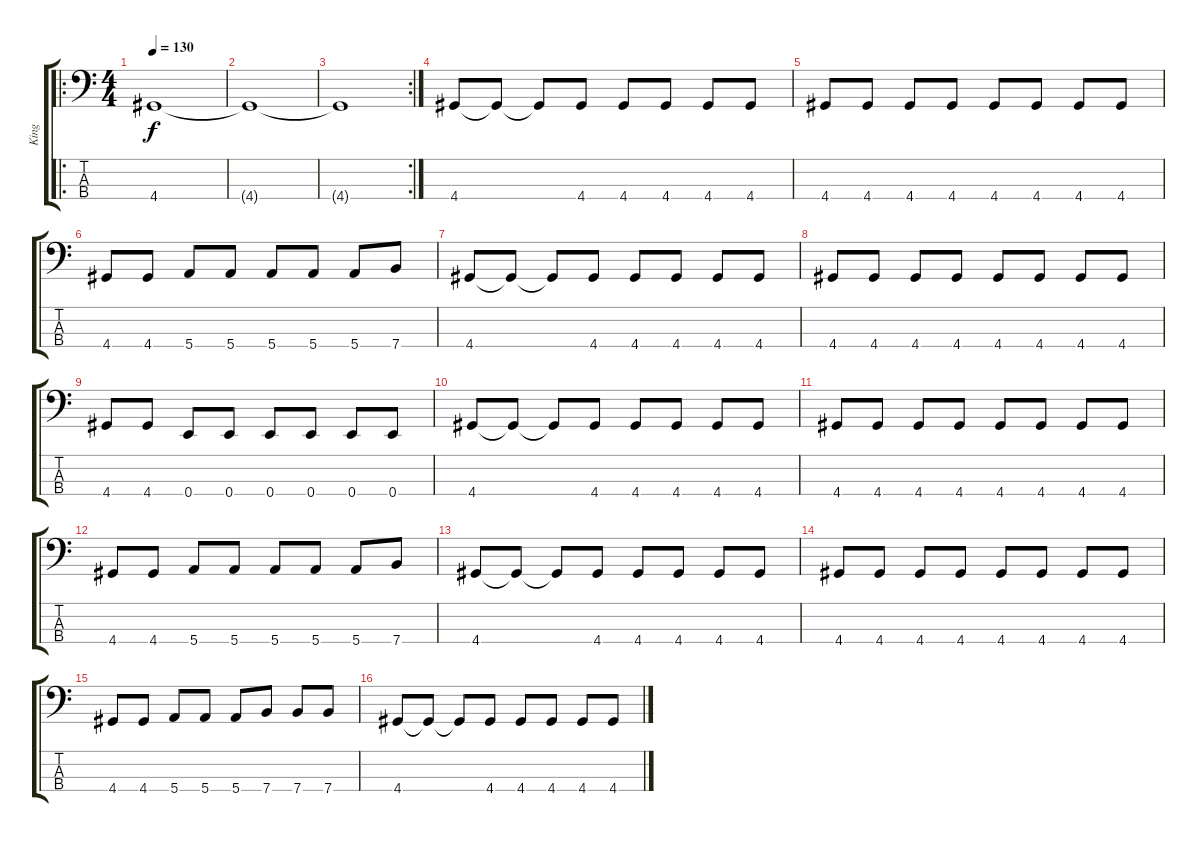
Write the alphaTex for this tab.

\track ("King" "King") {instrument electricbasspick}
\staff {score tabs}
\tuning (G2 D2 A1 E1) {hide}
\ro
\ts (4 4)
\tempo 130
\clef f4
\ks c
4.4.1{dy f} |
4.4{t}.1 |
\rc 2
4.4{t}.1 |
4.4.8 4.4{t}.8 4.4{t}.8 4.4.8 4.4.8 4.4.8 4.4.8 4.4.8 |
4.4.8 4.4.8 4.4.8 4.4.8 4.4.8 4.4.8 4.4.8 4.4.8 |
4.4.8 4.4.8 5.4.8 5.4.8 5.4.8 5.4.8 5.4.8 7.4.8 |
4.4.8 4.4{t}.8 4.4{t}.8 4.4.8 4.4.8 4.4.8 4.4.8 4.4.8 |
4.4.8 4.4.8 4.4.8 4.4.8 4.4.8 4.4.8 4.4.8 4.4.8 |
4.4.8 4.4.8 0.4.8 0.4.8 0.4.8 0.4.8 0.4.8 0.4.8 |
4.4.8 4.4{t}.8 4.4{t}.8 4.4.8 4.4.8 4.4.8 4.4.8 4.4.8 |
4.4.8 4.4.8 4.4.8 4.4.8 4.4.8 4.4.8 4.4.8 4.4.8 |
4.4.8 4.4.8 5.4.8 5.4.8 5.4.8 5.4.8 5.4.8 7.4.8 |
4.4.8 4.4{t}.8 4.4{t}.8 4.4.8 4.4.8 4.4.8 4.4.8 4.4.8 |
4.4.8 4.4.8 4.4.8 4.4.8 4.4.8 4.4.8 4.4.8 4.4.8 |
4.4.8 4.4.8 5.4.8 5.4.8 5.4.8 7.4.8 7.4.8 7.4.8 |
4.4.8 4.4{t}.8 4.4{t}.8 4.4.8 4.4.8 4.4.8 4.4.8 4.4.8
